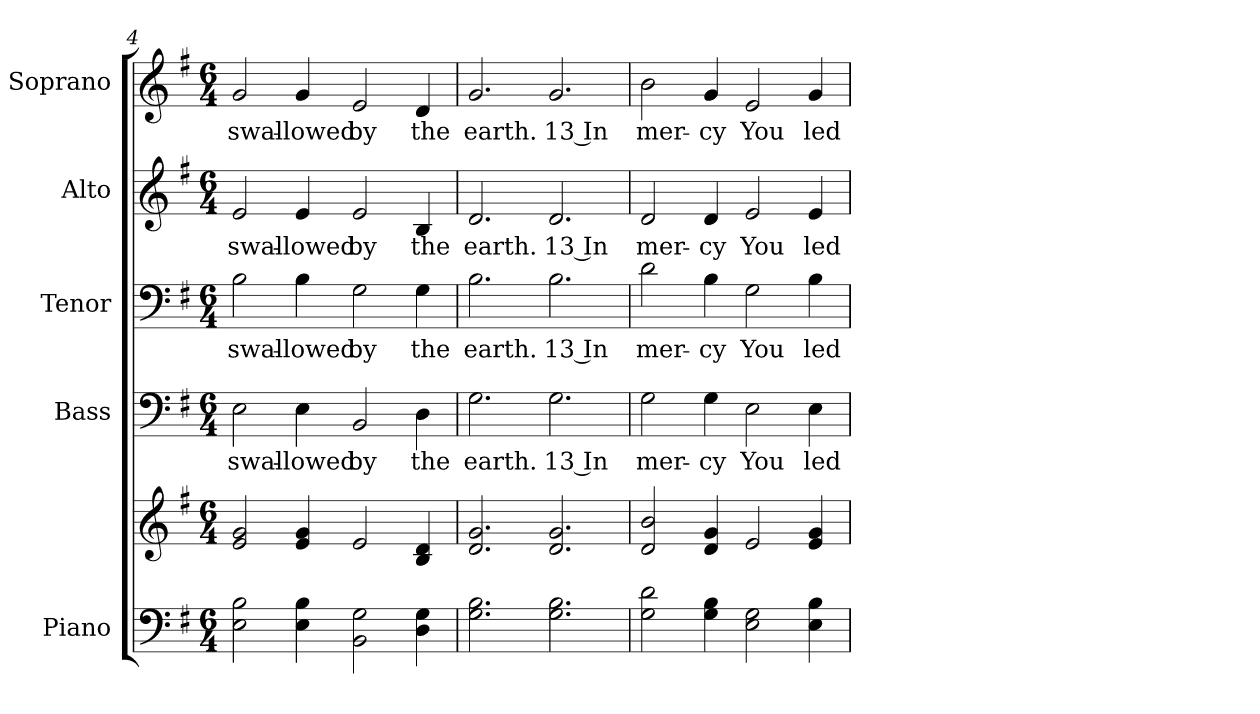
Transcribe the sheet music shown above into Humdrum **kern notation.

**kern	**kern	**kern	**text	**kern	**text	**kern	**text	**kern	**text
*part5	*part5	*part4	*part4	*part3	*part3	*part2	*part2	*part1	*part1
*staff6	*staff5	*staff4	*staff4	*staff3	*staff3	*staff2	*staff2	*staff1	*staff1
*I"Piano	*	*I"Bass	*	*I"Tenor	*	*I"Alto	*	*I"Soprano	*
*I'Pno.	*	*I'B.	*	*I'T.	*	*I'A.	*	*I'S.	*
!!LO:PB:g=z
*clefF4	*clefG2	*clefF4	*	*clefF4	*	*clefG2	*	*clefG2	*
*k[f#]	*k[f#]	*k[f#]	*	*k[f#]	*	*k[f#]	*	*k[f#]	*
*G:	*G:	*G:	*	*G:	*	*G:	*	*G:	*
*M6/4	*M6/4	*M6/4	*	*M6/4	*	*M6/4	*	*M6/4	*
=4	=4	=4	=4	=4	=4	=4	=4	=4	=4
!	!	!	!LO:LY:b:color=#000000	!	!	!	!	!	!
!	!	!	!	!	!LO:LY:b:color=#000000	!	!	!	!
!	!	!	!	!	!	!	!LO:LY:b:color=#000000	!	!
!	!	!	!	!	!	!	!	!	!LO:LY:b:color=#000000
2Ei\ 2Bi	2ei/ 2gi	2Ei\	swal-	2Bi\	swal-	2ei/	swal-	2gi/	swal-
!	!	!	!LO:LY:b:color=#000000	!	!	!	!	!	!
!	!	!	!	!	!LO:LY:b:color=#000000	!	!	!	!
!	!	!	!	!	!	!	!LO:LY:b:color=#000000	!	!
!	!	!	!	!	!	!	!	!	!LO:LY:b:color=#000000
4Ei\ 4Bi	4ei/ 4gi	4Ei\	-lowed	4Bi\	-lowed	4ei/	-lowed	4gi/	-lowed
!	!	!	!LO:LY:b:color=#000000	!	!	!	!	!	!
!	!	!	!	!	!LO:LY:b:color=#000000	!	!	!	!
!	!	!	!	!	!	!	!LO:LY:b:color=#000000	!	!
!	!	!	!	!	!	!	!	!	!LO:LY:b:color=#000000
2BBi\ 2Gi	2ei/	2BBi/	by	2Gi\	by	2ei/	by	2ei/	by
!	!	!	!LO:LY:b:color=#000000	!	!	!	!	!	!
!	!	!	!	!	!LO:LY:b:color=#000000	!	!	!	!
!	!	!	!	!	!	!	!LO:LY:b:color=#000000	!	!
!	!	!	!	!	!	!	!	!	!LO:LY:b:color=#000000
4Di\ 4Gi	4Bi/ 4di	4Di\	the	4Gi\	the	4Bi/	the	4di/	the
=5	=5	=5	=5	=5	=5	=5	=5	=5	=5
!	!	!	!LO:LY:b:color=#000000	!	!	!	!	!	!
!	!	!	!	!	!LO:LY:b:color=#000000	!	!	!	!
!	!	!	!	!	!	!	!LO:LY:b:color=#000000	!	!
!	!	!	!	!	!	!	!	!	!LO:LY:b:color=#000000
2.Gi\ 2.Bi	2.di/ 2.gi	2.Gi\	earth.	2.Bi\	earth.	2.di/	earth.	2.gi/	earth.
!	!	!	!LO:LY:b:color=#000000	!	!	!	!	!	!
!	!	!	!	!	!LO:LY:b:color=#000000	!	!	!	!
!	!	!	!	!	!	!	!LO:LY:b:color=#000000	!	!
!	!	!	!	!	!	!	!	!	!LO:LY:b:color=#000000
2.Gi\ 2.Bi	2.di/ 2.gi	2.Gi\	13 In	2.Bi\	13 In	2.di/	13 In	2.gi/	13 In
=6	=6	=6	=6	=6	=6	=6	=6	=6	=6
!	!	!	!LO:LY:b:color=#000000	!	!	!	!	!	!
!	!	!	!	!	!LO:LY:b:color=#000000	!	!	!	!
!	!	!	!	!	!	!	!LO:LY:b:color=#000000	!	!
!	!	!	!	!	!	!	!	!	!LO:LY:b:color=#000000
2Gi\ 2di	2di/ 2bi	2Gi\	mer-	2di\	mer-	2di/	mer-	2bi\	mer-
!	!	!	!LO:LY:b:color=#000000	!	!	!	!	!	!
!	!	!	!	!	!LO:LY:b:color=#000000	!	!	!	!
!	!	!	!	!	!	!	!LO:LY:b:color=#000000	!	!
!	!	!	!	!	!	!	!	!	!LO:LY:b:color=#000000
4Gi\ 4Bi	4di/ 4gi	4Gi\	-cy	4Bi\	-cy	4di/	-cy	4gi/	-cy
!	!	!	!LO:LY:b:color=#000000	!	!	!	!	!	!
!	!	!	!	!	!LO:LY:b:color=#000000	!	!	!	!
!	!	!	!	!	!	!	!LO:LY:b:color=#000000	!	!
!	!	!	!	!	!	!	!	!	!LO:LY:b:color=#000000
2Ei\ 2Gi	2ei/	2Ei\	You	2Gi\	You	2ei/	You	2ei/	You
!	!	!	!LO:LY:b:color=#000000	!	!	!	!	!	!
!	!	!	!	!	!LO:LY:b:color=#000000	!	!	!	!
!	!	!	!	!	!	!	!LO:LY:b:color=#000000	!	!
!	!	!	!	!	!	!	!	!	!LO:LY:b:color=#000000
4Ei\ 4Bi	4ei/ 4gi	4Ei\	led	4Bi\	led	4ei/	led	4gi/	led
=	=	=	=	=	=	=	=	=	=
*-	*-	*-	*-	*-	*-	*-	*-	*-	*-
